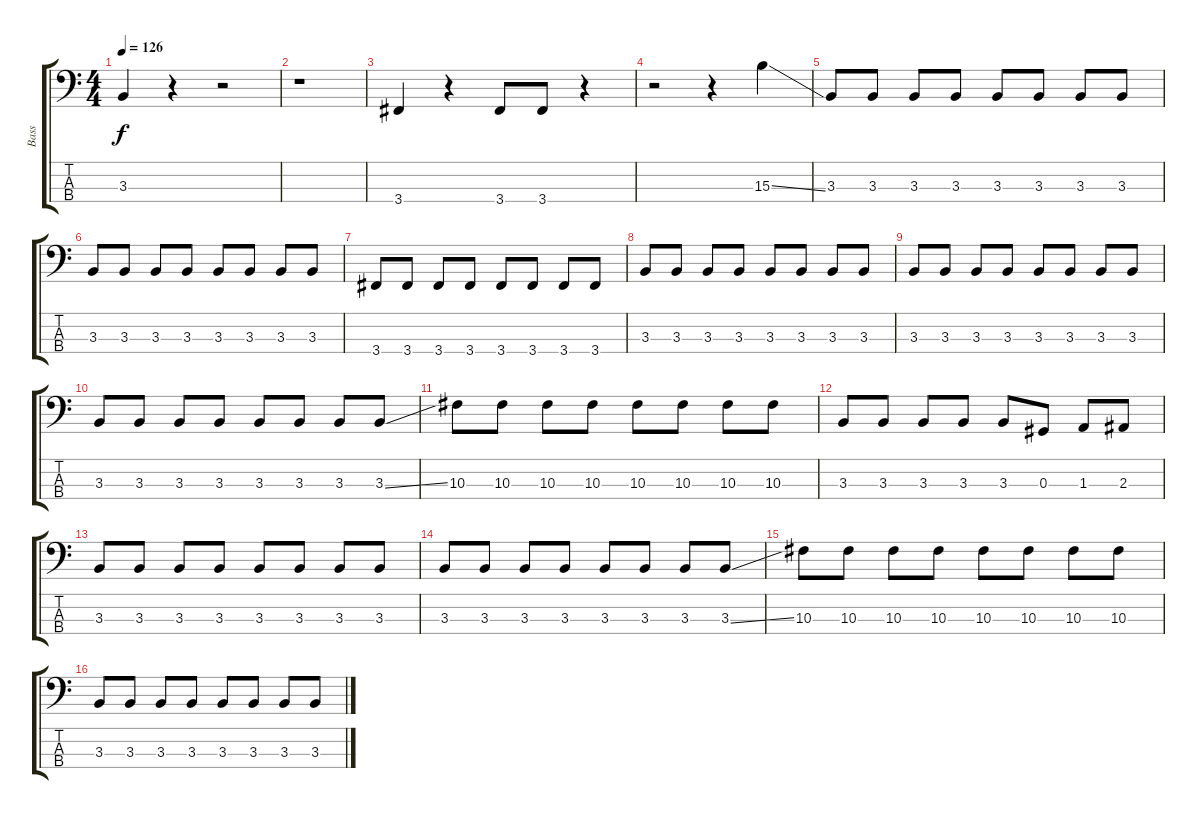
\track ("Bass" "Bass") {instrument electricbasspick}
\staff {score tabs}
\tuning (Gb2 Db2 Ab1 Eb1) {hide}
\ts (4 4)
\tempo 126
\clef f4
\ks c
3.3.4{dy f} r.4 r.2 |
r.1 |
3.4.4 r.4 3.4.8 3.4.8 r.4 |
r.2 r.4 15.3{ss}.4 |
3.3.8 3.3.8 3.3.8 3.3.8 3.3.8 3.3.8 3.3.8 3.3.8 |
3.3.8 3.3.8 3.3.8 3.3.8 3.3.8 3.3.8 3.3.8 3.3.8 |
3.4.8 3.4.8 3.4.8 3.4.8 3.4.8 3.4.8 3.4.8 3.4.8 |
3.3.8 3.3.8 3.3.8 3.3.8 3.3.8 3.3.8 3.3.8 3.3.8 |
3.3.8 3.3.8 3.3.8 3.3.8 3.3.8 3.3.8 3.3.8 3.3.8 |
3.3.8 3.3.8 3.3.8 3.3.8 3.3.8 3.3.8 3.3.8 3.3{ss}.8 |
10.3.8 10.3.8 10.3.8 10.3.8 10.3.8 10.3.8 10.3.8 10.3.8 |
3.3.8 3.3.8 3.3.8 3.3.8 3.3.8 0.3.8 1.3.8 2.3.8 |
3.3.8 3.3.8 3.3.8 3.3.8 3.3.8 3.3.8 3.3.8 3.3.8 |
3.3.8 3.3.8 3.3.8 3.3.8 3.3.8 3.3.8 3.3.8 3.3{ss}.8 |
10.3.8 10.3.8 10.3.8 10.3.8 10.3.8 10.3.8 10.3.8 10.3.8 |
3.3.8 3.3.8 3.3.8 3.3.8 3.3.8 3.3.8 3.3.8 3.3.8
